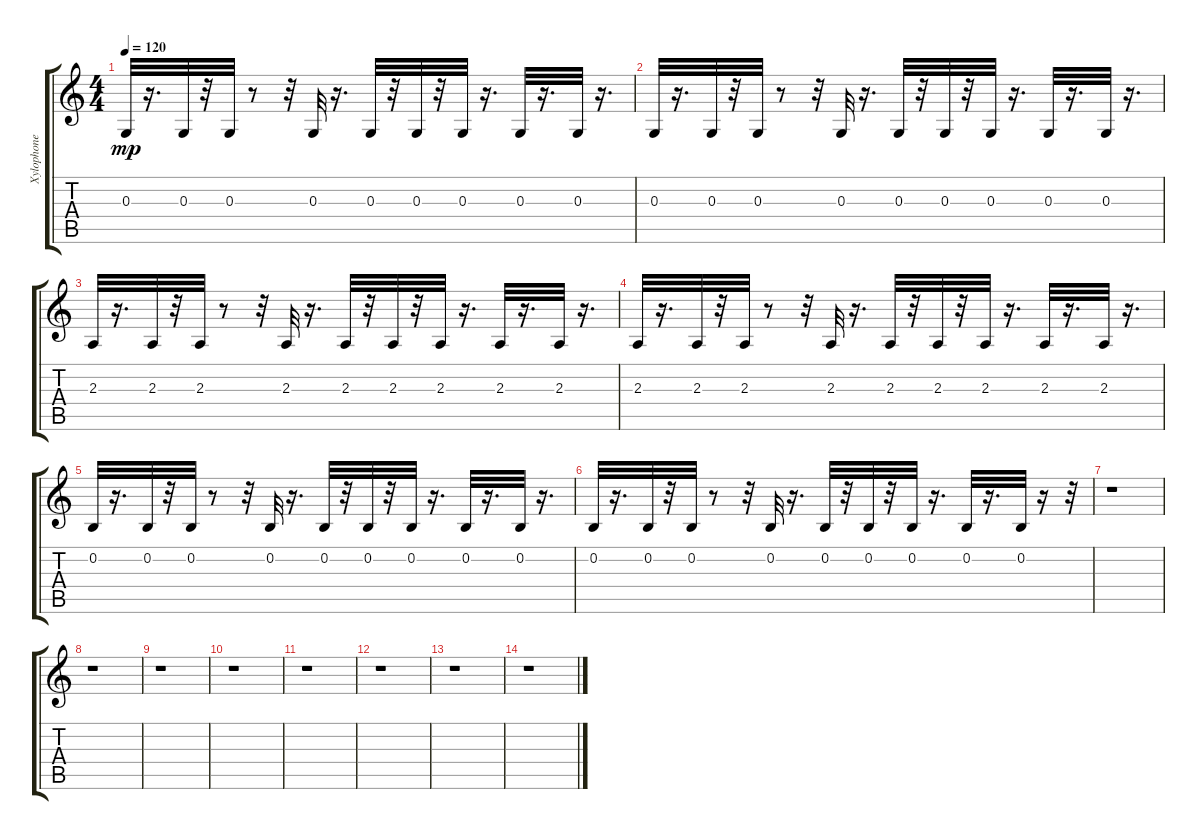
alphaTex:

\track ("Xylophone" "Xylophone") {instrument xylophone}
\staff {score tabs}
\tuning (E4 B3 G3 D3 A2 E2) {hide}
\ts (4 4)
\tempo 120
\clef g2
\ks c
0.3.32{dy mp} r.16{d} 0.3.32 r.32 0.3.32 r.8 r.32 0.3.32 r.16{d} 0.3.32 r.32 0.3.32 r.32 0.3.32 r.16{d} 0.3.32 r.16{d} 0.3.32 r.16{d} |
0.3.32 r.16{d} 0.3.32 r.32 0.3.32 r.8 r.32 0.3.32 r.16{d} 0.3.32 r.32 0.3.32 r.32 0.3.32 r.16{d} 0.3.32 r.16{d} 0.3.32 r.16{d} |
2.3.32 r.16{d} 2.3.32 r.32 2.3.32 r.8 r.32 2.3.32 r.16{d} 2.3.32 r.32 2.3.32 r.32 2.3.32 r.16{d} 2.3.32 r.16{d} 2.3.32 r.16{d} |
2.3.32 r.16{d} 2.3.32 r.32 2.3.32 r.8 r.32 2.3.32 r.16{d} 2.3.32 r.32 2.3.32 r.32 2.3.32 r.16{d} 2.3.32 r.16{d} 2.3.32 r.16{d} |
0.2.32 r.16{d} 0.2.32 r.32 0.2.32 r.8 r.32 0.2.32 r.16{d} 0.2.32 r.32 0.2.32 r.32 0.2.32 r.16{d} 0.2.32 r.16{d} 0.2.32 r.16{d} |
0.2.32 r.16{d} 0.2.32 r.32 0.2.32 r.8 r.32 0.2.32 r.16{d} 0.2.32 r.32 0.2.32 r.32 0.2.32 r.16{d} 0.2.32 r.16{d} 0.2.32 r.16 r.32 |
r.1 |
r.1 |
r.1 |
r.1 |
r.1 |
r.1 |
r.1 |
r.1
